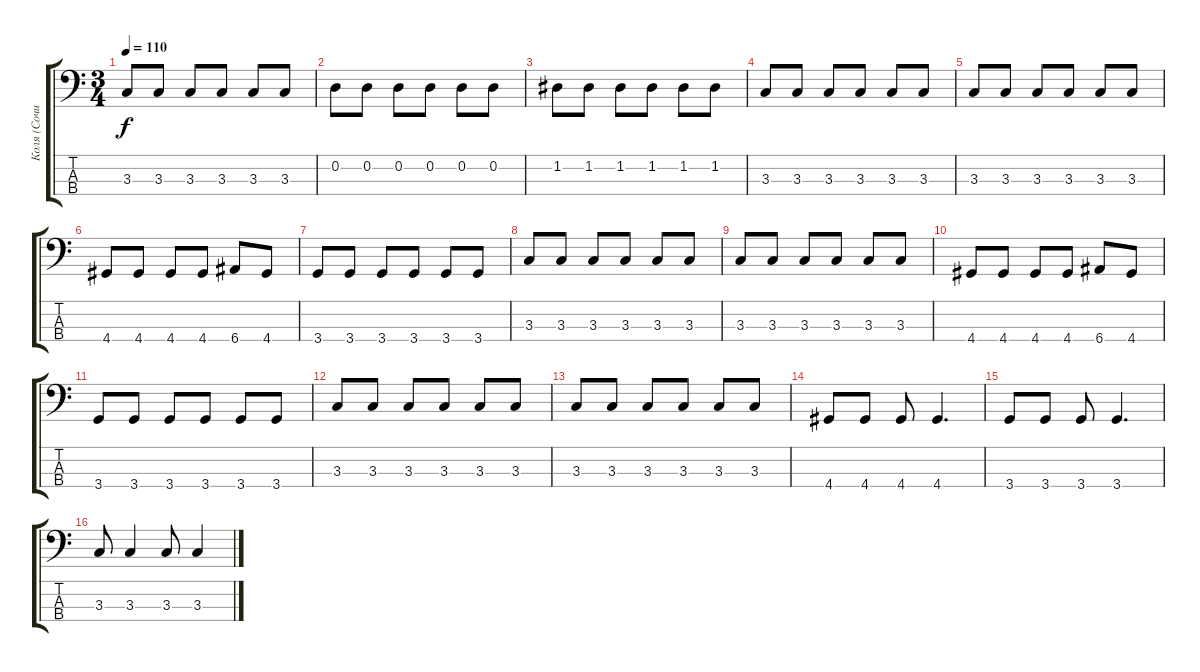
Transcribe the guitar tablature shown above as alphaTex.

\track ("Коля (Сочи) " "Коля (Сочи") {instrument electricbassfinger}
\staff {score tabs}
\tuning (G2 D2 A1 E1) {hide}
\ts (3 4)
\tempo 110
\clef f4
\ks c
3.3.8{dy f} 3.3.8 3.3.8 3.3.8 3.3.8 3.3.8 |
0.2.8 0.2.8 0.2.8 0.2.8 0.2.8 0.2.8 |
1.2.8 1.2.8 1.2.8 1.2.8 1.2.8 1.2.8 |
3.3.8 3.3.8 3.3.8 3.3.8 3.3.8 3.3.8 |
3.3.8 3.3.8 3.3.8 3.3.8 3.3.8 3.3.8 |
4.4.8 4.4.8 4.4.8 4.4.8 6.4.8 4.4.8 |
3.4.8 3.4.8 3.4.8 3.4.8 3.4.8 3.4.8 |
3.3.8 3.3.8 3.3.8 3.3.8 3.3.8 3.3.8 |
3.3.8 3.3.8 3.3.8 3.3.8 3.3.8 3.3.8 |
4.4.8 4.4.8 4.4.8 4.4.8 6.4.8 4.4.8 |
3.4.8 3.4.8 3.4.8 3.4.8 3.4.8 3.4.8 |
3.3.8 3.3.8 3.3.8 3.3.8 3.3.8 3.3.8 |
3.3.8 3.3.8 3.3.8 3.3.8 3.3.8 3.3.8 |
4.4.8 4.4.8 4.4.8 4.4.4{d} |
3.4.8 3.4.8 3.4.8 3.4.4{d} |
3.3.8 3.3.4 3.3.8 3.3.4
